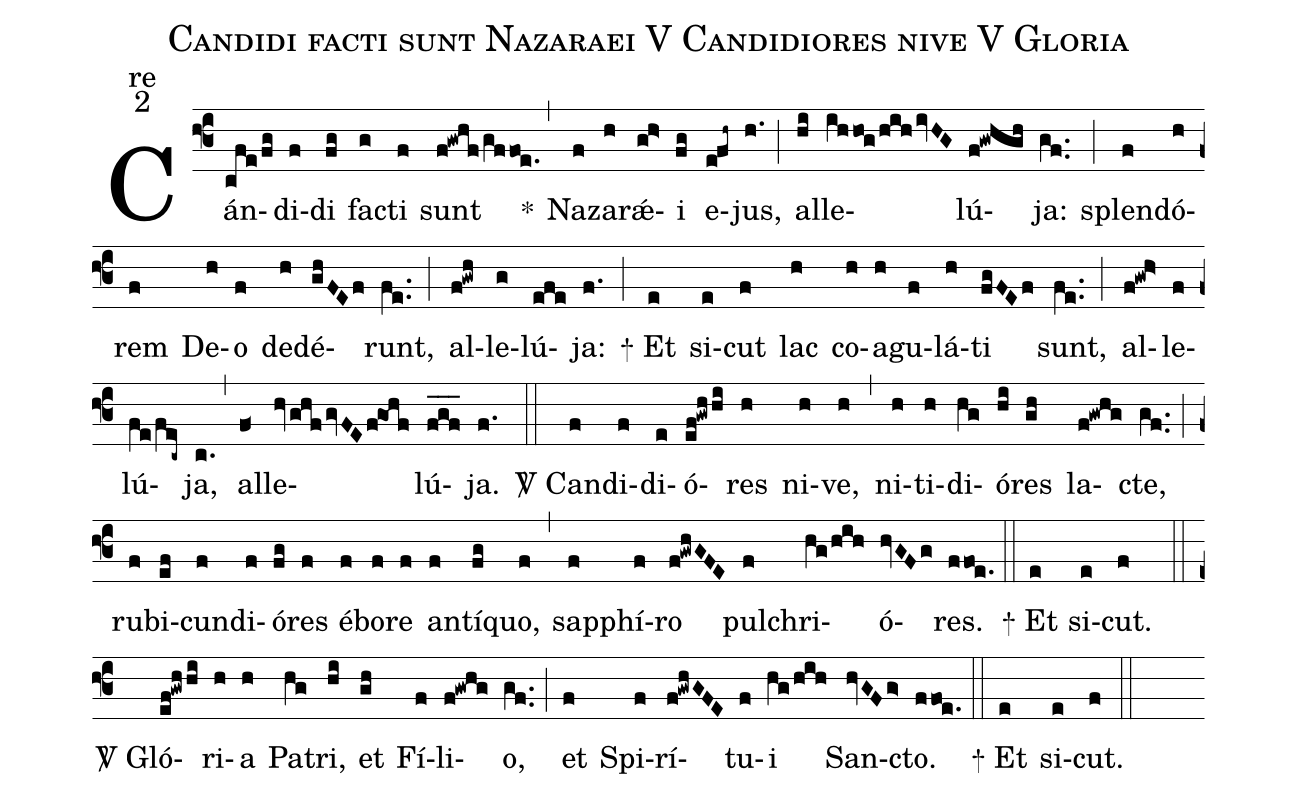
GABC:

name:Candidi facti sunt Nazaraei V Candidiores nive V Gloria;
office-part:re;
mode:2;
%%
(f3) Cán(cfe/fg)di(f)di(fg) fa(g)cti(f) sunt(f!gwhf/gffoe.)   <sp>*</sp>(,)
Na(f)za(h)rǽ(gh>)i(fg) e(efh~)jus,(h.) (;) al(hi)le(ihhog/hihivHG)lú(f!gwhgh)ja:(gf..) (;)
splen(f)dó(h)rem(f) De(h)o(f) de(h)dé(ghFEf)runt,(fe..) (;)
al(f!gwh)le(g)lú(efe)ja:(f.) (;)

<sp>+</sp> Et(e) si(e)cut(f) lac(h) co(h)a(h)gu(f)lá(h)ti(fgFEf) sunt,(fe..) (;) al(f!gwh>)le(f)lú(fe/fec~)ja,(c.) (,) al(f<)le(hvghfgvFEfgOhf)lú(fgf___)ja.(f.) (::)

<sp>V/</sp> Can(f)di(f)di(e)ó(ef@gwh/hi)res(h) ni(h)ve,(h) (,) ni(h)ti(h)di(hg)ó(hi)res(gh) la(f!gwhg)cte,(gf..) (;)
ru(f)bi(ef)cun(f)di(f)ó(fg)res(f) é(f)bo(f)re(f) an(f)tí(fg)quo,(f) (,) sap(f)phí(f)ro(f!gwhGFE) pul(f)chri(hg/hih)ó(hvGFg)res.(ffoe.) (::)

<sp>+</sp> Et(e) si(e)cut.(f) (::)

<sp>V/</sp> Gló(ef@gwh/hi)ri(h)a(h) Pa(hg)tri,(hi) et(gh) Fí(f)li(f!gwhg)o,(gf..) (;)  et(f) Spi(f)rí(f!gwhGFE)tu(f)i(hg/hih) San(hvGFg>)cto.(ffoe.) (::)

<sp>+</sp> Et(e) si(e)cut.(f) (::)
